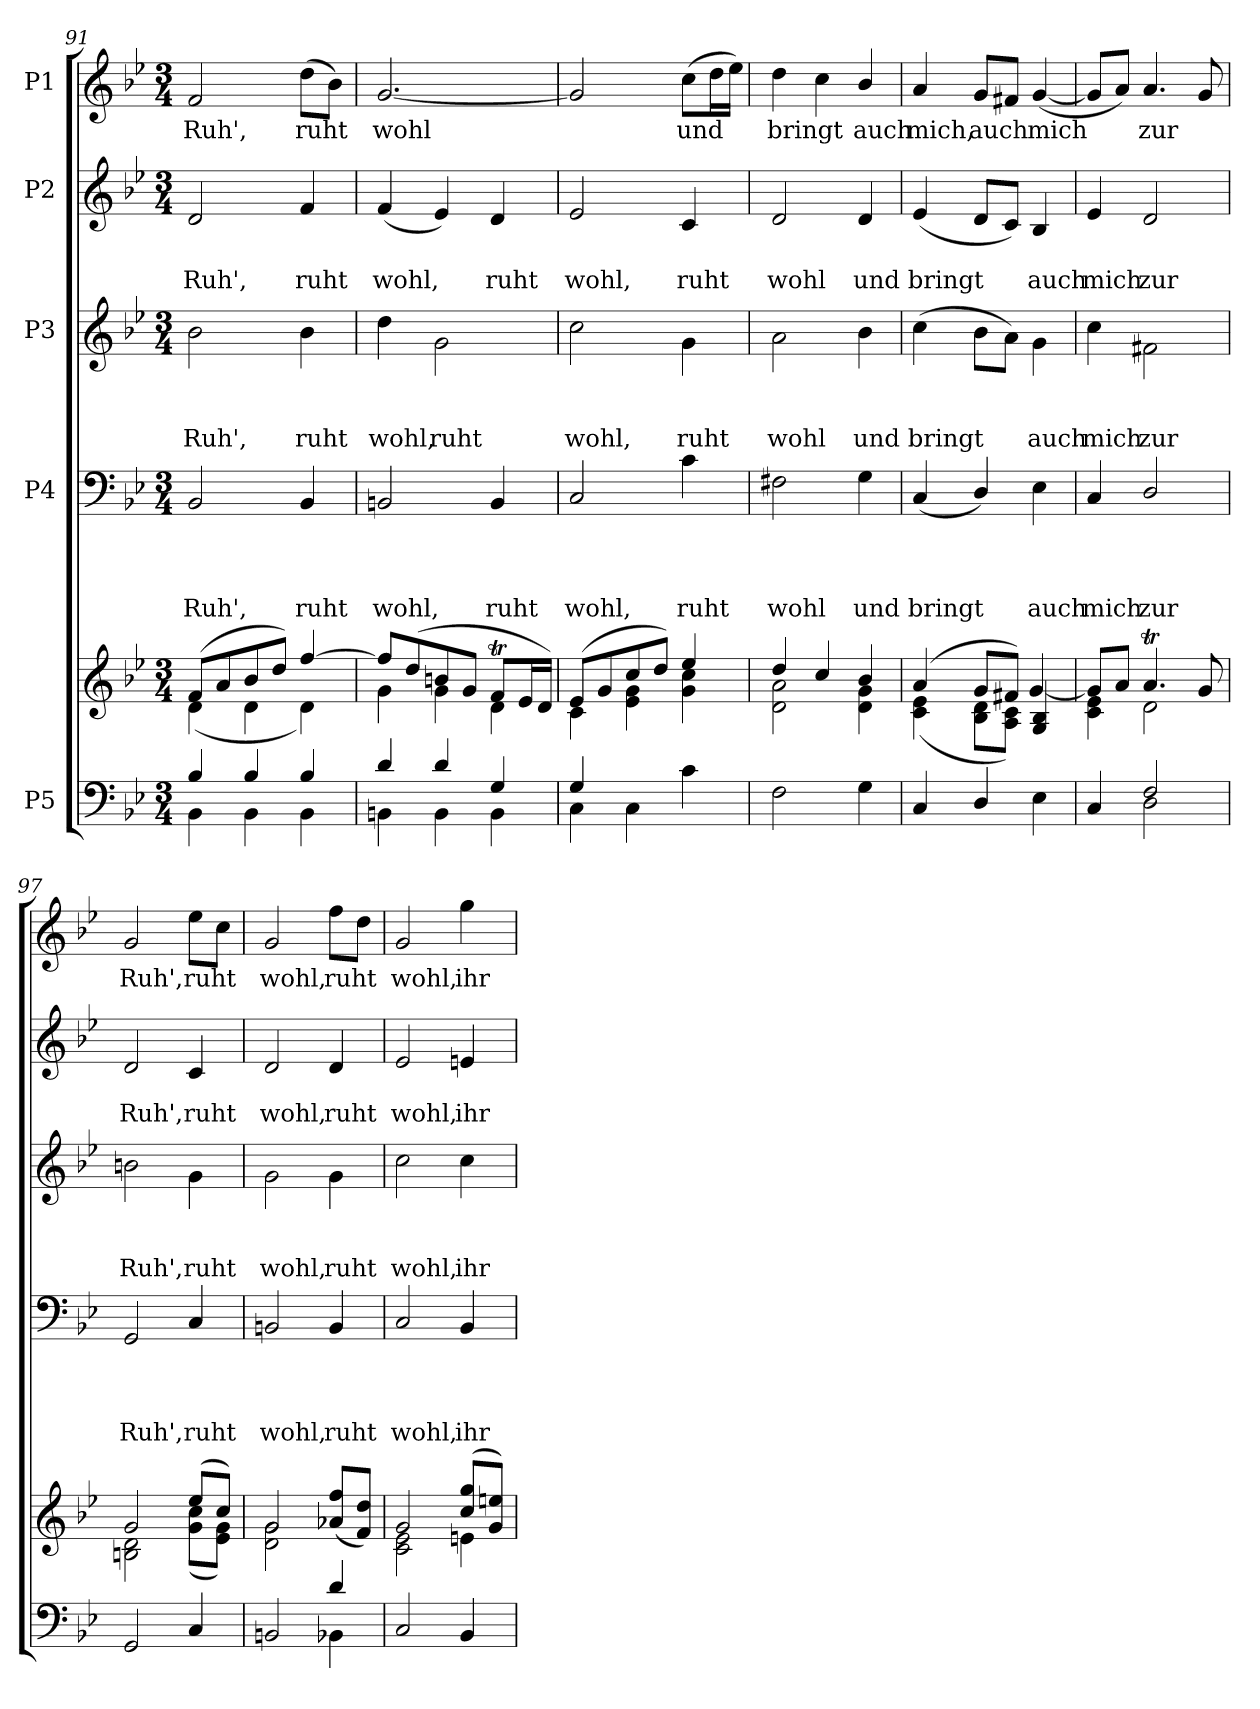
**kern	**kern	**kern	**text	**text	**text	**text	**kern	**text	**text	**text	**kern	**text	**text	**kern	**text
*part5	*part5	*part4	*part4	*part4	*part4	*part4	*part3	*part3	*part3	*part3	*part2	*part2	*part2	*part1	*part1
*staff6	*staff5	*staff4	*staff4	*staff4	*staff4	*staff4	*staff3	*staff3	*staff3	*staff3	*staff2	*staff2	*staff2	*staff1	*staff1
*I"P5	*	*I"P4	*	*	*	*	*I"P3	*	*	*	*I"P2	*	*	*I"P1	*
*clefF4	*clefG2	*clefF4	*	*	*	*	*clefG2	*	*	*	*clefG2	*	*	*clefG2	*
*	*	*	*	*	*	*	*ITrd7c12	*	*	*	*	*	*	*	*
*k[b-e-]	*k[b-e-]	*k[b-e-]	*	*	*	*	*k[b-e-]	*	*	*	*k[b-e-]	*	*	*k[b-e-]	*
*B-:	*B-:	*B-:	*	*	*	*	*B-:	*	*	*	*B-:	*	*	*B-:	*
*M3/4	*M3/4	*M3/4	*	*	*	*	*M3/4	*	*	*	*M3/4	*	*	*M3/4	*
=91	=91	=91	=91	=91	=91	=91	=91	=91	=91	=91	=91	=91	=91	=91	=91
*^	*^	*	*	*	*	*	*	*	*	*	*	*	*	*	*
!	!	!	!	!	!	!	!	!LO:LY:b	!	!	!	!LO:LY:b	!	!	!LO:LY:b	!	!LO:LY:b
4B-/	4BB-\	(>8f/L	(<4d\	2BB-/	.	.	.	Ruh',	2B-\	.	.	Ruh',	2d/	.	Ruh',	2f/	Ruh',
.	.	8a/	.	.	.	.	.	.	.	.	.	.	.	.	.	.	.
4B-/	4BB-\	8b-/	4d\	.	.	.	.	.	.	.	.	.	.	.	.	.	.
.	.	8dd/J)	.	.	.	.	.	.	.	.	.	.	.	.	.	.	.
!	!	!	!	!	!	!	!	!LO:LY:b	!	!	!	!LO:LY:b	!	!	!LO:LY:b	!	!LO:LY:b
4B-/	4BB-\	[>4ff/	4d\)	4BB-/	.	.	.	ruht	4B-\	.	.	ruht	4f/	.	ruht	(>8dd\L	ruht
.	.	.	.	.	.	.	.	.	.	.	.	.	.	.	.	8b-\J)	.
=92	=92	=92	=92	=92	=92	=92	=92	=92	=92	=92	=92	=92	=92	=92	=92	=92	=92
!	!	!	!	!	!	!	!	!LO:LY:b	!	!	!	!LO:LY:b	!	!	!LO:LY:b	!	!LO:LY:b
4d/	4BBn\	8ff/L]	4g\	2BBn/	.	.	.	wohl,	4d\	.	.	wohl,	(<4f/	.	wohl,	[<2.g/	wohl
.	.	(>8dd/	.	.	.	.	.	.	.	.	.	.	.	.	.	.	.
!	!	!	!	!	!	!	!	!	!	!	!	!LO:LY:b	!	!	!	!	!
4d/	4BB\	8bn/	4g\	.	.	.	.	.	2G\	.	.	ruht	4e-/)	.	.	.	.
.	.	8g/J	.	.	.	.	.	.	.	.	.	.	.	.	.	.	.
!	!	!	!	!	!	!	!	!LO:LY:b	!	!	!	!	!	!	!LO:LY:b	!	!
4G/	4BB\	8fT/L	4d\	4BB/	.	.	.	ruht	.	.	.	.	4d/	.	ruht	.	.
.	.	16e-/L	.	.	.	.	.	.	.	.	.	.	.	.	.	.	.
.	.	16d/JJ)	.	.	.	.	.	.	.	.	.	.	.	.	.	.	.
!!LO:PB:g=z
=93	=93	=93	=93	=93	=93	=93	=93	=93	=93	=93	=93	=93	=93	=93	=93	=93	=93
!	!	!	!	!	!	!	!	!LO:LY:b	!	!	!	!LO:LY:b	!	!	!LO:LY:b	!	!
4G/	4C\	(>8e-/L	4c\	2C/	.	.	.	wohl,	2c\	.	.	wohl,	2e-/	.	wohl,	2g/]	.
.	.	8g/	.	.	.	.	.	.	.	.	.	.	.	.	.	.	.
2ryy	4C\	8cc/	4e-\ 4g\	.	.	.	.	.	.	.	.	.	.	.	.	.	.
.	.	8dd/J)	.	.	.	.	.	.	.	.	.	.	.	.	.	.	.
!	!	!	!	!	!	!	!	!LO:LY:b	!	!	!	!LO:LY:b	!	!	!LO:LY:b	!	!LO:LY:b
.	4c\	4ee-/	4g\ 4cc\	4c\	.	.	.	ruht	4G\	.	.	ruht	4c/	.	ruht	(>8cc\L	und
.	.	.	.	.	.	.	.	.	.	.	.	.	.	.	.	16dd\L	.
.	.	.	.	.	.	.	.	.	.	.	.	.	.	.	.	16ee-\JJ)	.
=94	=94	=94	=94	=94	=94	=94	=94	=94	=94	=94	=94	=94	=94	=94	=94	=94	=94
!	!	!	!	!	!	!	!	!LO:LY:b	!	!	!	!LO:LY:b	!	!	!LO:LY:b	!	!LO:LY:b
2F\	2.ryy	4dd/	2d\ 2a\	2F#X\	.	.	.	wohl	2A\	.	.	wohl	2d/	.	wohl	4dd\	bringt
.	.	4cc/	.	.	.	.	.	.	.	.	.	.	.	.	.	4cc\	.
!	!	!	!	!	!	!	!	!LO:LY:b	!	!	!	!LO:LY:b	!	!	!LO:LY:b	!	!LO:LY:b
4G\	.	4b-/	4d\ 4g\	4G\	.	.	.	und	4B-\	.	.	und	4d/	.	und	4b-/	auch
=95	=95	=95	=95	=95	=95	=95	=95	=95	=95	=95	=95	=95	=95	=95	=95	=95	=95
!	!	!	!	!	!	!	!	!LO:LY:b	!	!	!	!LO:LY:b	!	!	!LO:LY:b	!	!LO:LY:b
4C/	2.ryy	(>4a/	(<4c\ 4e-\	(<4C/	.	.	.	bringt	(>4c\	.	.	bringt	(<4e-/	.	bringt	4a/	mich,
!	!	!	!	!	!	!	!	!	!	!	!	!	!	!	!	!	!LO:LY:b
4D/	.	8g/L	8B-\ 8d\L	4D/)	.	.	.	.	8B-\L	.	.	.	8d/L	.	.	8g/L	auch
.	.	8f#X/J)	8A\ 8c\J)	.	.	.	.	.	8A\J)	.	.	.	8c/J)	.	.	8f#X/J	.
!	!	!	!	!	!	!	!	!LO:LY:b	!	!	!	!LO:LY:b	!	!	!LO:LY:b	!	!LO:LY:b
4E-\	.	4G/ 4B-/	[>4g/	4E-\	.	.	.	auch	4G\	.	.	auch	4B-/	.	auch	(<[<4g/	mich
=96	=96	=96	=96	=96	=96	=96	=96	=96	=96	=96	=96	=96	=96	=96	=96	=96	=96
!	!	!	!	!	!	!	!	!LO:LY:b	!	!	!	!LO:LY:b	!	!	!LO:LY:b	!	!
4C/	4ryy	4c\ 4e-\	8g/L]	4C/	.	.	.	mich	4c\	.	.	mich	4e-/	.	mich	8g/L]	.
.	.	.	8a/J	.	.	.	.	.	.	.	.	.	.	.	.	8a/J)	.
!	!	!	!	!	!	!	!	!LO:LY:b	!	!	!	!LO:LY:b	!	!	!LO:LY:b	!	!LO:LY:b
2F/	2D\	4.at/	2d\	2D/	.	.	.	zur	2F#X\	.	.	zur	2d/	.	zur	4.a/	zur
.	.	8g/	.	.	.	.	.	.	.	.	.	.	.	.	.	8g/	.
=97	=97	=97	=97	=97	=97	=97	=97	=97	=97	=97	=97	=97	=97	=97	=97	=97	=97
!	!	!	!	!	!	!	!	!LO:LY:b	!	!	!	!LO:LY:b	!	!	!LO:LY:b	!	!LO:LY:b
2GG/	2.ryy	2g/	2Bn\ 2d\	2GG/	.	.	.	Ruh',	2Bn\	.	.	Ruh',	2d/	.	Ruh',	2g/	Ruh',
!	!	!	!	!	!	!	!	!LO:LY:b	!	!	!	!LO:LY:b	!	!	!LO:LY:b	!	!LO:LY:b
4C/	.	(>8ee-/L	(<8g\ 8cc\L	4C/	.	.	.	ruht	4G\	.	.	ruht	4c/	.	ruht	8ee-\L	ruht
.	.	8cc/J)	8e-\ 8g\J)	.	.	.	.	.	.	.	.	.	.	.	.	8cc\J	.
!!LO:LB:g=z
=98	=98	=98	=98	=98	=98	=98	=98	=98	=98	=98	=98	=98	=98	=98	=98	=98	=98
!	!	!	!	!	!	!	!	!LO:LY:b	!	!	!	!LO:LY:b	!	!	!LO:LY:b	!	!LO:LY:b
2BBn/	2ryy	2g/	2d\ 2g\	2BBn/	.	.	.	wohl,	2G\	.	.	wohl,	2d/	.	wohl,	2g/	wohl,
!	!	!	!	!	!	!	!	!LO:LY:b	!	!	!	!LO:LY:b	!	!	!LO:LY:b	!	!LO:LY:b
4d/	4BB-X\	(>8a-X/ 8ff/L	4ryy	4BB/	.	.	.	ruht	4G\	.	.	ruht	4d/	.	ruht	8ff\L	ruht
.	.	8f/ 8dd/J)	.	.	.	.	.	.	.	.	.	.	.	.	.	8dd\J	.
=99	=99	=99	=99	=99	=99	=99	=99	=99	=99	=99	=99	=99	=99	=99	=99	=99	=99
!	!	!	!	!	!	!	!	!LO:LY:b	!	!	!	!LO:LY:b	!	!	!LO:LY:b	!	!LO:LY:b
2C/	2.ryy	2g/	2c\ 2e-\	2C/	.	.	.	wohl,	2c\	.	.	wohl,	2e-/	.	wohl,	2g/	wohl,
!	!	!	!	!	!	!	!	!LO:LY:b	!	!	!	!LO:LY:b	!	!	!LO:LY:b	!	!LO:LY:b
4BB-/	.	(>8cc/ 8gg/L	4en\	4BB-/	.	.	.	ihr	4c\	.	.	ihr	4en/	.	ihr	4gg\	ihr
.	.	8g/ 8een/J)	.	.	.	.	.	.	.	.	.	.	.	.	.	.	.
*v	*v	*	*	*	*	*	*	*	*	*	*	*	*	*	*	*	*
*	*v	*v	*	*	*	*	*	*	*	*	*	*	*	*	*	*
=	=	=	=	=	=	=	=	=	=	=	=	=	=	=	=
*-	*-	*-	*-	*-	*-	*-	*-	*-	*-	*-	*-	*-	*-	*-	*-
